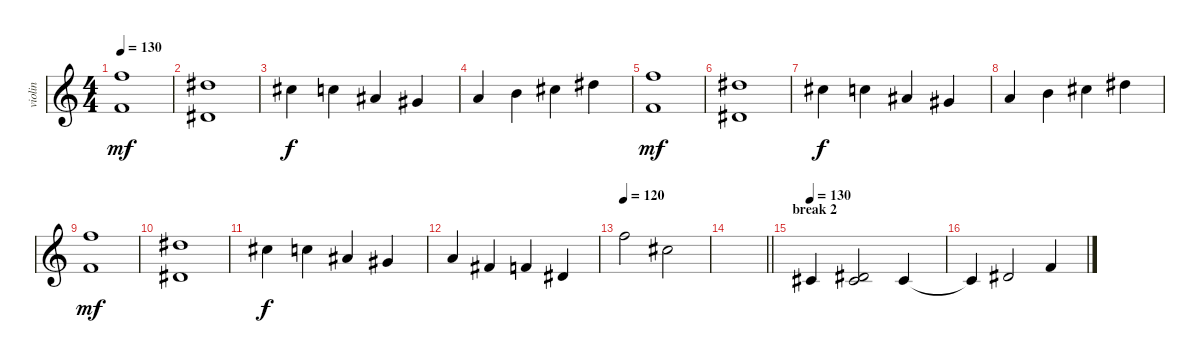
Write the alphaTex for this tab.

\track ("violin" "violin") {instrument violin}
\staff {score}
\tuning (E4 B3 G3 D3 A2 E2) {hide}
\ts (4 4)
\tempo 130
\clef g2
\ks c
(13.1 6.2).1{dy mf} |
(11.1 4.2).1 |
9.1.4{dy f} 8.1.4 6.1.4 9.2.4 |
5.1.4 7.1.4 9.1.4 11.1.4 |
(13.1 6.2).1{dy mf} |
(11.1 4.2).1 |
9.1.4{dy f} 8.1.4 6.1.4 9.2.4 |
5.1.4 7.1.4 9.1.4 11.1.4 |
(13.1 6.2).1{dy mf} |
(11.1 4.2).1 |
9.1.4{dy f} 8.1.4 6.1.4 9.2.4 |
5.1.4 2.1.4 1.1.4 4.2.4 |
\tempo 120
13.1.2 9.1.2 |
\barLineRight lightlight
|
\section ("" "break 2")
\tempo 130
2.2.4 (4.2 6.3).2 2.2.4 |
2.2{t}.4 4.2.2 1.1.4
